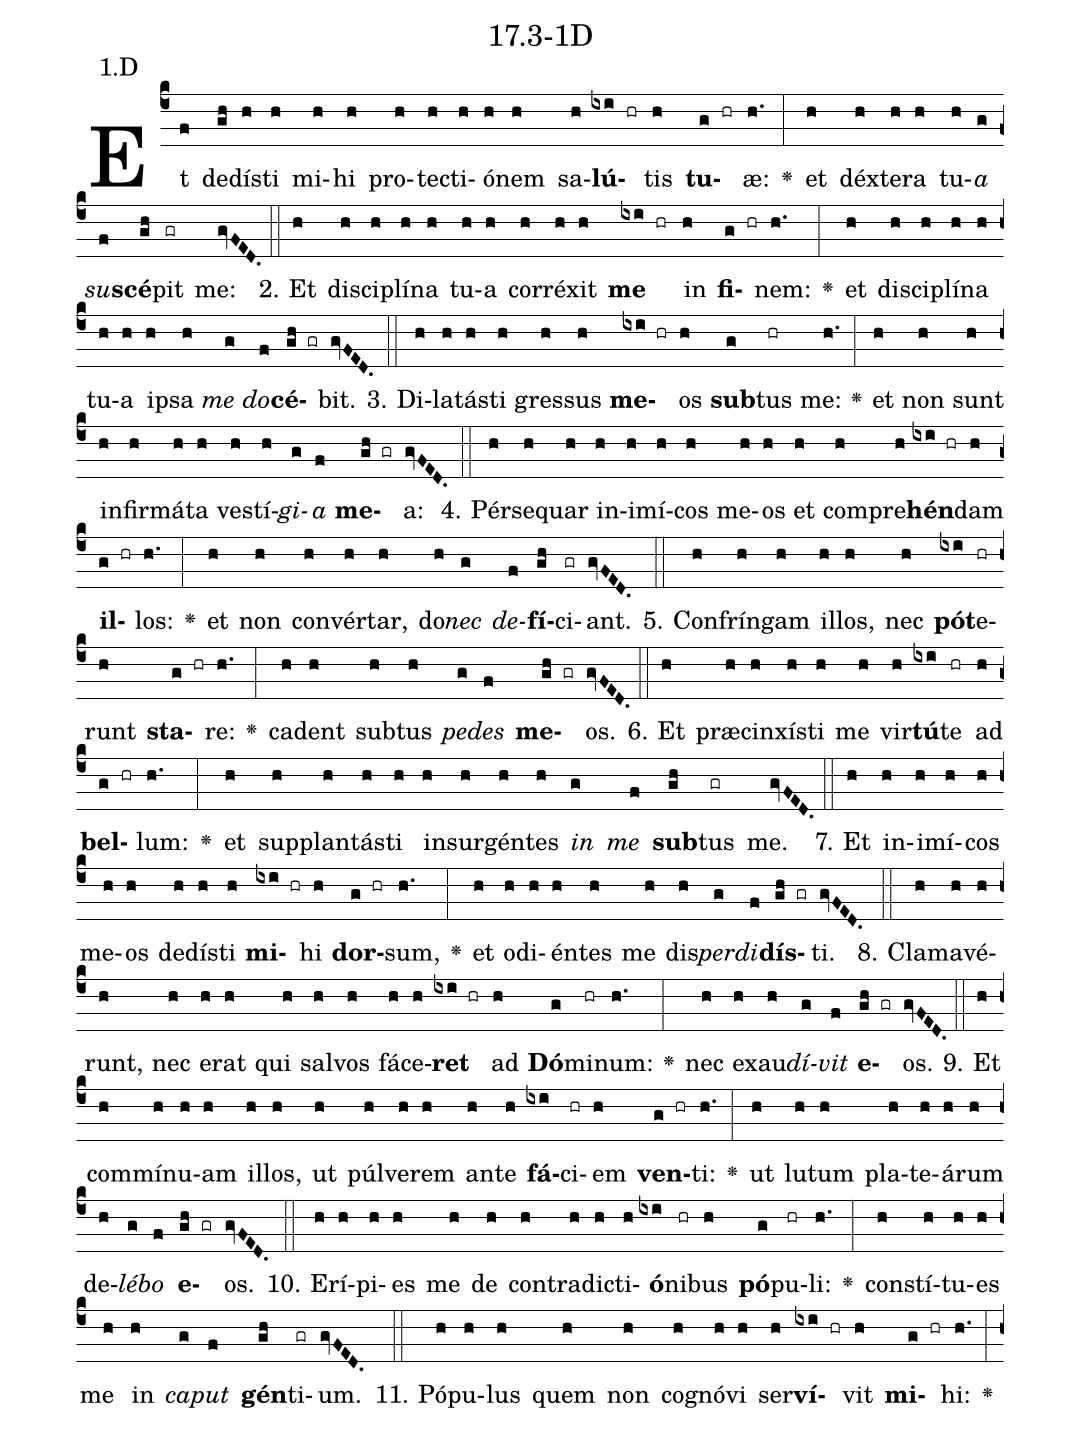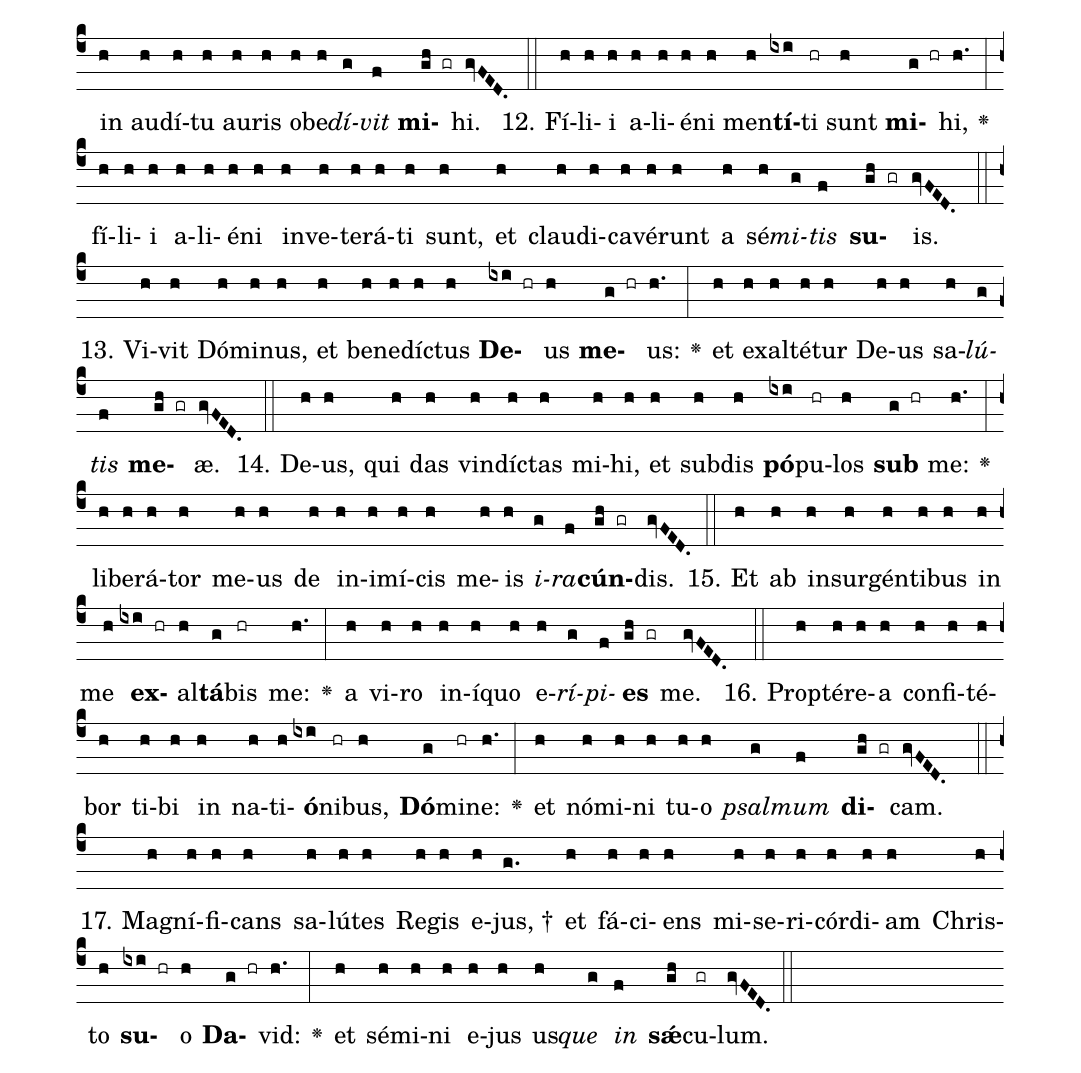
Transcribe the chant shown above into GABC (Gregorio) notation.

name: 17.3-1D;
annotation: 1.D;
%%
(c4)Et(f) de(gh)dís(h)ti(h) mi(h)hi(h) pro(h)tec(h)ti(h)ó(h)nem(h) sa(h)<b>lú</b>(ixi hr)tis(h) <b>tu</b>(g hr)æ:(h.) <v>\greheightstar</v>(:) et(h) déx(h)te(h)ra(h) tu(h)<i>a</i>(g) <i>su</i>(f)<b>scé</b>(gh)pit(gr) me:(gvFED.) (::)
2. Et(h) di(h)sci(h)plí(h)na(h) tu(h)a(h) cor(h)ré(h)xit(h) <b>me</b>(ixi hr) in(h) <b>fi</b>(g hr)nem:(h.) <v>\greheightstar</v>(:) et(h) di(h)sci(h)plí(h)na(h) tu(h)a(h) ip(h)sa(h) <i>me</i>(g) <i>do</i>(f)<b>cé</b>(gh gr)bit.(gvFED.) (::)
3. Di(h)la(h)tás(h)ti(h) gres(h)sus(h) <b>me</b>(ixi hr)os(h) <b>sub</b>(g)tus(hr) me:(h.) <v>\greheightstar</v>(:) et(h) non(h) sunt(h) in(h)fir(h)má(h)ta(h) ves(h)tí(h)<i>gi</i>(g)<i>a</i>(f) <b>me</b>(gh gr)a:(gvFED.) (::)
4. Pér(h)se(h)quar(h) in(h)i(h)mí(h)cos(h) me(h)os(h) et(h) com(h)pre(h)<b>hén</b>(ixi hr)dam(h) <b>il</b>(g hr)los:(h.) <v>\greheightstar</v>(:) et(h) non(h) con(h)vér(h)tar,(h) do(h)<i>nec</i>(g) <i>de</i>(f)<b>fí</b>(gh)ci(gr)ant.(gvFED.) (::)
5. Con(h)frín(h)gam(h) il(h)los,(h) nec(h) <b>pót</b>(ixi)e(hr)runt(h) <b>sta</b>(g hr)re:(h.) <v>\greheightstar</v>(:) ca(h)dent(h) sub(h)tus(h) <i>pe</i>(g)<i>des</i>(f) <b>me</b>(gh gr)os.(gvFED.) (::)
6. Et(h) præ(h)cin(h)xís(h)ti(h) me(h) vir(h)<b>tú</b>(ixi)te(hr) ad(h) <b>bel</b>(g hr)lum:(h.) <v>\greheightstar</v>(:) et(h) sup(h)plan(h)tás(h)ti(h) in(h)sur(h)gén(h)tes(h) <i>in</i>(g) <i>me</i>(f) <b>sub</b>(gh)tus(gr) me.(gvFED.) (::)
7. Et(h) in(h)i(h)mí(h)cos(h) me(h)os(h) de(h)dís(h)ti(h) <b>mi</b>(ixi hr)hi(h) <b>dor</b>(g hr)sum,(h.) <v>\greheightstar</v>(:) et(h) o(h)di(h)én(h)tes(h) me(h) dis(h)<i>per</i>(g)<i>di</i>(f)<b>dís</b>(gh gr)ti.(gvFED.) (::)
8. Cla(h)ma(h)vé(h)runt,(h) nec(h) e(h)rat(h) qui(h) sal(h)vos(h) fá(h)ce(h)<b>ret</b>(ixi hr) ad(h) <b>Dó</b>(g)mi(hr)num:(h.) <v>\greheightstar</v>(:) nec(h) ex(h)au(h)<i>dí</i>(g)<i>vit</i>(f) <b>e</b>(gh gr)os.(gvFED.) (::)
9. Et(h) com(h)mí(h)nu(h)am(h) il(h)los,(h) ut(h) púl(h)ve(h)rem(h) an(h)te(h) <b>fá</b>(ixi)ci(hr)em(h) <b>ven</b>(g hr)ti:(h.) <v>\greheightstar</v>(:) ut(h) lu(h)tum(h) pla(h)te(h)á(h)rum(h) de(h)<i>lé</i>(g)<i>bo</i>(f) <b>e</b>(gh gr)os.(gvFED.) (::)
10. E(h)rí(h)pi(h)es(h) me(h) de(h) con(h)tra(h)dic(h)ti(h)<b>ó</b>(ixi)ni(hr)bus(h) <b>pó</b>(g)pu(hr)li:(h.) <v>\greheightstar</v>(:) con(h)stí(h)tu(h)es(h) me(h) in(h) <i>ca</i>(g)<i>put</i>(f) <b>gén</b>(gh)ti(gr)um.(gvFED.) (::)
11. Pó(h)pu(h)lus(h) quem(h) non(h) co(h)gnó(h)vi(h) ser(h)<b>ví</b>(ixi hr)vit(h) <b>mi</b>(g hr)hi:(h.) <v>\greheightstar</v>(:) in(h) au(h)dí(h)tu(h) au(h)ris(h) ob(h)e(h)<i>dí</i>(g)<i>vit</i>(f) <b>mi</b>(gh gr)hi.(gvFED.) (::)
12. Fí(h)li(h)i(h) a(h)li(h)é(h)ni(h) men(h)<b>tí</b>(ixi)ti(hr) sunt(h) <b>mi</b>(g hr)hi,(h.) <v>\greheightstar</v>(:) fí(h)li(h)i(h) a(h)li(h)é(h)ni(h) in(h)ve(h)te(h)rá(h)ti(h) sunt,(h) et(h) clau(h)di(h)ca(h)vé(h)runt(h) a(h) sé(h)<i>mi</i>(g)<i>tis</i>(f) <b>su</b>(gh gr)is.(gvFED.) (::)
13. Vi(h)vit(h) Dó(h)mi(h)nus,(h) et(h) be(h)ne(h)díc(h)tus(h) <b>De</b>(ixi hr)us(h) <b>me</b>(g hr)us:(h.) <v>\greheightstar</v>(:) et(h) ex(h)al(h)té(h)tur(h) De(h)us(h) sa(h)<i>lú</i>(g)<i>tis</i>(f) <b>me</b>(gh gr)æ.(gvFED.) (::)
14. De(h)us,(h) qui(h) das(h) vin(h)díc(h)tas(h) mi(h)hi,(h) et(h) sub(h)dis(h) <b>pó</b>(ixi)pu(hr)los(h) <b>sub</b>(g hr) me:(h.) <v>\greheightstar</v>(:) li(h)be(h)rá(h)tor(h) me(h)us(h) de(h) in(h)i(h)mí(h)cis(h) me(h)is(h) <i>i</i>(g)<i>ra</i>(f)<b>cún</b>(gh gr)dis.(gvFED.) (::)
15. Et(h) ab(h) in(h)sur(h)gén(h)ti(h)bus(h) in(h) me(h) <b>ex</b>(ixi hr)al(h)<b>tá</b>(g)bis(hr) me:(h.) <v>\greheightstar</v>(:) a(h) vi(h)ro(h) in(h)í(h)quo(h) e(h)<i>rí</i>(g)<i>pi</i>(f)<b>es</b>(gh gr) me.(gvFED.) (::)
16. Prop(h)tér(h)e(h)a(h) con(h)fi(h)té(h)bor(h) ti(h)bi(h) in(h) na(h)ti(h)<b>ó</b>(ixi)ni(hr)bus,(h) <b>Dó</b>(g)mi(hr)ne:(h.) <v>\greheightstar</v>(:) et(h) nó(h)mi(h)ni(h) tu(h)o(h) <i>psal</i>(g)<i>mum</i>(f) <b>di</b>(gh gr)cam.(gvFED.) (::)
17. Ma(h)gní(h)fi(h)cans(h) sa(h)lú(h)tes(h) Re(h)gis(h) e(h)jus, †(g.) et(h) fá(h)ci(h)ens(h) mi(h)se(h)ri(h)cór(h)di(h)am(h) Chris(h)to(h) <b>su</b>(ixi hr)o(h) <b>Da</b>(g hr)vid:(h.) <v>\greheightstar</v>(:) et(h) sé(h)mi(h)ni(h) e(h)jus(h) us(h)<i>que</i>(g) <i>in</i>(f) <b>sǽ</b>(gh)cu(gr)lum.(gvFED.) (::)
